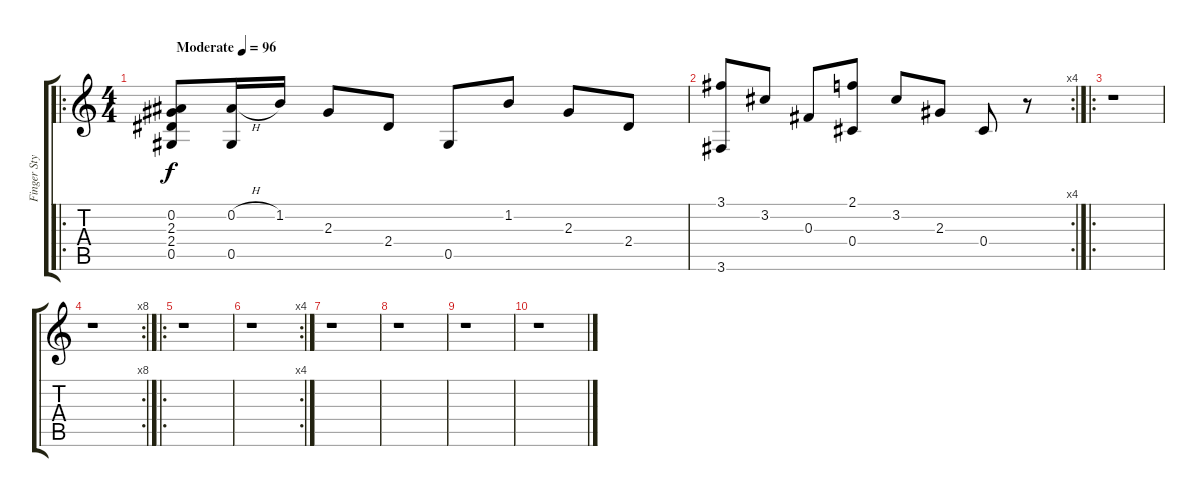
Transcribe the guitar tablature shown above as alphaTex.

\track ("Finger Style Intro" "Finger Sty") {instrument acousticguitarsteel}
\staff {score tabs}
\tuning (Eb4 Bb3 Gb3 Db3 Ab2 Eb2) {hide}
\ro
\ts (4 4)
\tempo (96 "Moderate")
\clef g2
\ks c
(0.2 2.3 2.4 0.5).8{dy f instrument acousticguitarsteel} (0.2{h} 0.5).16 1.2.16 2.3.8 2.4.8 0.5.8 1.2.8 2.3.8 2.4.8 |
\rc 4
(3.1 3.6).8 3.2.8 0.3.8 (2.1 0.4).8 3.2.8 2.3.8 0.4.8 r.8 |
\ro
r.1 |
\rc 8
r.1 |
\ro
r.1 |
\rc 4
r.1 |
r.1 |
r.1 |
r.1 |
r.1
